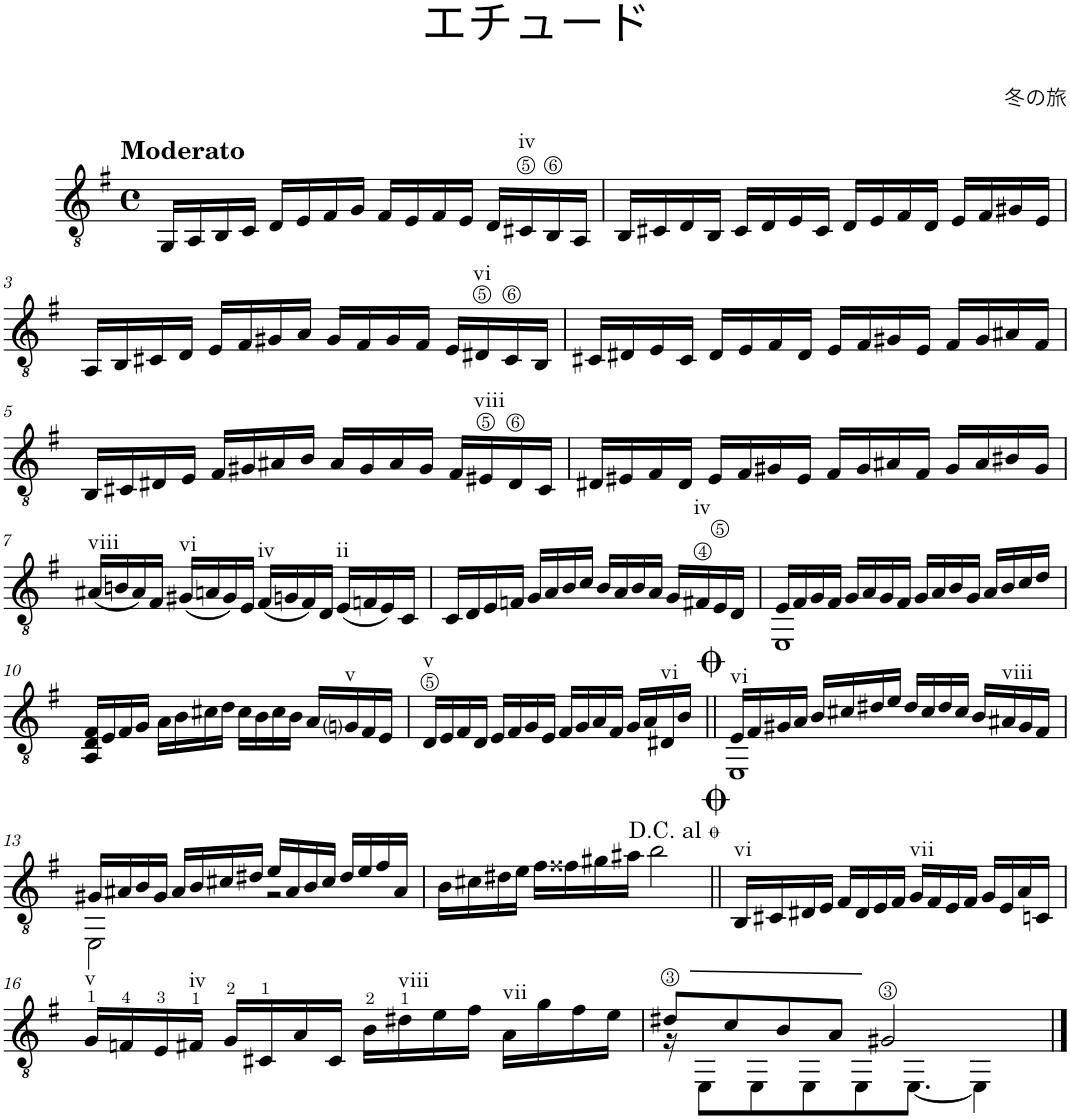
**kern
*part1
*staff1
*I"Piano
*I'Pno.
*clefGv2
*k[f#]
*M4/4
*met(c)
=1
!LO:TX:a:B:t=Moderato
16GG/LL
16AA/
16BB/
16C/JJ
16D/LL
16E/
16F#/
16G/JJ
16F#/LL
16E/
16F#/
16E/JJ
16D/LL
!LO:TX:a:t=iv
16C#X/
16BB/
16AA/JJ
=2
16BB/LL
16C#X/
16D/
16BB/JJ
16C#/LL
16D/
16E/
16C#/JJ
16D/LL
16E/
16F#/
16D/JJ
16E/LL
16F#/
16G#X/
16E/JJ
!!LO:LB:g=z
=3
16AA/LL
16BB/
16C#X/
16D/JJ
16E/LL
16F#/
16G#X/
16A/JJ
16G#/LL
16F#/
16G#/
16F#/JJ
16E/LL
!LO:TX:a:t=vi
16D#X/
16C#/
16BB/JJ
=4
16C#X/LL
16D#X/
16E/
16C#/JJ
16D#/LL
16E/
16F#/
16D#/JJ
16E/LL
16F#/
16G#X/
16E/JJ
16F#/LL
16G#/
16A#X/
16F#/JJ
!!LO:LB:g=z
=5
16BB/LL
16C#X/
16D#X/
16E/JJ
16F#/LL
16G#X/
16A#X/
16B/JJ
16A#/LL
16G#/
16A#/
16G#/JJ
16F#/LL
!LO:TX:a:t=viii
16E#X/
16D#/
16C#/JJ
=6
16D#X/LL
16E#X/
16F#/
16D#/JJ
16E#/LL
16F#/
16G#X/
16E#/JJ
16F#/LL
16G#/
16A#X/
16F#/JJ
16G#/LL
16A#/
16B#X/
16G#/JJ
!!LO:LB:g=z
=7
!LO:TX:a:t=viii
(16A#X/LL
16Bn/
16A#/)
16F#/JJ
!LO:TX:a:t=vi
(16G#X/LL
16An/
16G#/)
16E/JJ
!LO:TX:a:t=iv
(16F#/LL
16Gn/
16F#/)
16D/JJ
!LO:TX:a:t=ii
(16E/LL
16Fn/
16E/)
16C/JJ
=8
16C/LL
16D/
16E/
16Fn/JJ
16G/LL
16A/
16B/
16c/JJ
16B/LL
16A/
16B/
16A/JJ
16G/LL
!LO:TX:a:t=iv
16F#X/
16E/
16D/JJ
=9
*^
16E/LL	1EE
16F#/	.
16G/	.
16F#/JJ	.
16G/LL	.
16A/	.
16G/	.
16F#/JJ	.
16G/LL	.
16A/	.
16B/	.
16G/JJ	.
16A/LL	.
16B/	.
16c/	.
16d/JJ	.
*v	*v
!!LO:LB:g=z
=10
16AA/ 16D/ 16F#/LL
16E/
16F#/
16G/JJ
16A\LL
16B\
16c#X\
16d\JJ
16c#\LL
16B\
16c#\
16B\JJ
16A/LL
!LO:TX:a:t=v
16Gni/
16F#/
16E/JJ
=11
!LO:TX:a:t=v
16D/LL
16E/
16F#/
16D/JJ
16E/LL
16F#/
16G/
16E/JJ
16F#/LL
16G/
16A/
16F#/JJ
16G/LL
16A/
!LO:TX:a:t=vi
16D#X/
16B/JJ
=12||
*^
!LO:TX:a:t=vi	!
16E/LL	1EE
16F#/	.
16G#X/	.
16A/JJ	.
16B/LL	.
16c#X/	.
16d#X/	.
16e/JJ	.
16d#/LL	.
16c#/	.
16d#/	.
16c#/JJ	.
16B/LL	.
!LO:TX:a:t=viii	!
16A#X/	.
16G#/	.
16F#/JJ	.
!!LO:LB:g=z	!!
=13	=13
16G#X/LL	2EE\
16A#X/	.
16B/	.
16G#/JJ	.
16A#/LL	.
16B/	.
16c#X/	.
16d#X/JJ	.
16e/LL	2r
16A#/	.
16B/	.
16c#/JJ	.
16d#/LL	.
16e/	.
16f#/	.
16A#/JJ	.
*v	*v
=14
16B\LL
16c#X\
16d#X\
16e\JJ
16f#\LL
16f##X\
16g#X\
16a#X\JJ
2b\
!LO:TX:a:t=D.C. al
=15||
!LO:TX:a:t=vi
16BB/LL
16C#X/
16D#X/
16E/JJ
16F#/LL
16D#/
16E/
16F#/JJ
!LO:TX:a:t=vii
16G/LL
16F#/
16E/
16F#/JJ
16G/LL
16E/
16A/
16Cn/JJ
!!LO:LB:g=z
=16
!LO:TX:a:t=v
16G/LL
16Fn/
16E/
!LO:TX:a:t=iv
16F#X/JJ
16G/LL
16C#X/
16A/
16C#/JJ
16B\LL
!LO:TX:a:t=viii
16d#X\
16e\
16f#\JJ
!LO:TX:a:t=vii
16A\LL
16g\
16f#\
16e\JJ
=17
*^
8d#X/L	16r
.	8EE\L
8c/	.
.	8EE\
8B/	.
.	8EE\
8A/J	.
.	8EE\
2G#X/	.
.	[8.EE\J
.	4EE\]
*v	*v
==
*-
